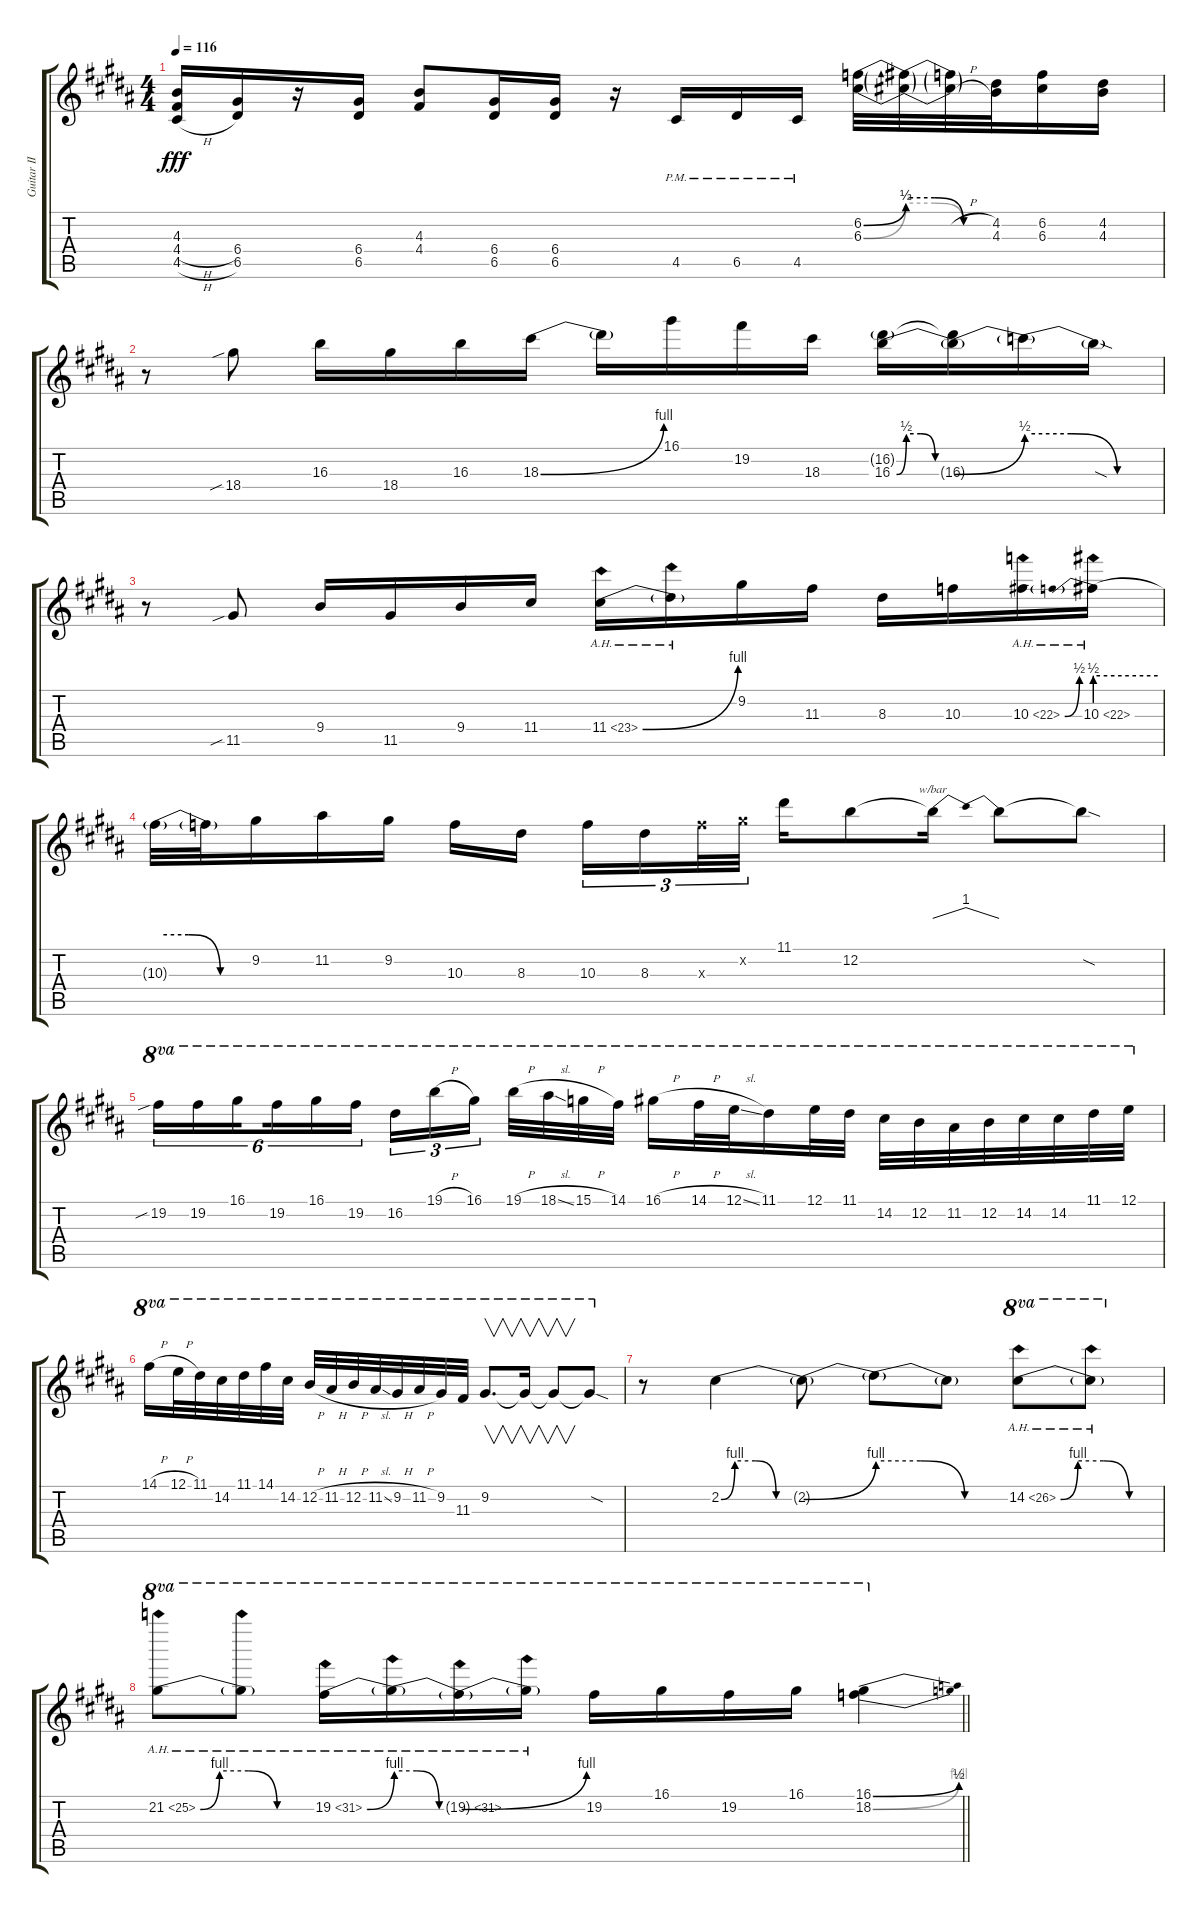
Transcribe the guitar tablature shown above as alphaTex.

\track ("Guitar II" "Guitar II") {instrument distortionguitar}
\staff {score tabs}
\tuning (E4 B3 G3 D3 A2 E2) {hide}
\ts (4 4)
\tempo 116
\clef g2
\ks b
(4.3 4.4{h} 4.5{h}).16{dy fff} (6.4 6.5).16 r.16 (6.4 6.5).16 (4.3 4.4).8 (6.4 6.5).16 (6.4 6.5).16 r.16 4.5{pm}.16 6.5{pm}.16 4.5{pm}.16 (6.2{be (bend 0 0 60 2)} 6.3{be (bend 0 0 60 1)}).32 (6.2{be (custom 0 2 20 2 40 0 60 0) t} 6.3{be (custom 0 1 20 1 40 0 60 0) t}).32 (6.2{h t} 6.3{h t}).32 (4.2 4.3).32 (6.2 6.3).16 (4.2 4.3).16 |
\ks g#minor
r.8 18.4{sib}.8 16.3.16 18.4.16 16.3.16 18.3{be (bend 0 0 60 4)}.16 18.3{t}.16 16.1.16 19.2.16 18.3.16 (16.2{g} 16.3{be (custom 0 0 10 2 25 2 40 0 60 0)}).16 (16.2{t} 16.3{be (bend 0 0 60 2) t}).16 16.3{be (custom 0 2 20 2 40 0 60 0) t}.16 16.3{sod t}.16 |
\ks b
r.8 11.5{sib}.8 9.4.16 11.5.16 9.4.16 11.4.16 11.4{be (bend 0 0 60 4) ah 12}.16 11.4{ah 12 t}.16 9.2.16 11.3.16 8.3.16 10.3.16 10.3{be (bend 0 0 60 2) ah 12}.16 10.3{be (prebend 0 2 60 2) ah 12}.16 |
\ks g#minor
10.3{be (custom 0 2 20 2 40 0 60 0) t}.32 10.3{t}.32 9.2.16 11.2.16 9.2.16 10.3.16 8.3.16{beam splitsecondary} 10.3.16{tu (3 2)} 8.3.16{tu (3 2)} 10.3{x}.32{tu (3 2)} 9.2{x}.32{tu (3 2)} 11.1.16 12.2.8 12.2{t}.16{tbe (dip default 0 0 30 4 60 0)} 12.2{t}.8 12.2{sod t}.8 |
\ks b
19.2{sib}.16{tu (6 4) ot 8va} 19.2.16{tu (6 4) ot 8va} 16.1.16{tu (6 4) ot 8va beam splitsecondary} 19.2.16{tu (6 4) ot 8va} 16.1.16{tu (6 4) ot 8va} 19.2.16{tu (6 4) ot 8va} 16.2.16{tu (3 2) ot 8va} 19.1{h}.16{tu (3 2) ot 8va} 16.1.16{tu (3 2) ot 8va beam splitsecondary} 19.1{h}.32{ot 8va} 18.1{sl}.32{ot 8va} 15.1{h}.32{ot 8va} 14.1.32{ot 8va} 16.1{h}.16{ot 8va} 14.1{h}.32{ot 8va} 12.1{sl}.32{ot 8va} 11.1.16{ot 8va} 12.1.32{ot 8va} 11.1.32{ot 8va} 14.2.32{ot 8va} 12.2.32{ot 8va} 11.2.32{ot 8va} 12.2.32{ot 8va} 14.2.32{ot 8va} 14.2.32{ot 8va} 11.1.32{ot 8va} 12.1.32{ot 8va} |
\ks g#minor
14.1{h}.16{ot 8va} 12.1{h}.32{ot 8va} 11.1.32{ot 8va} 14.2.32{ot 8va} 11.1.32{ot 8va} 14.1.32{ot 8va} 14.2.32{ot 8va} 12.2{h}.32{ot 8va} 11.2{h}.32{ot 8va} 12.2{h}.32{ot 8va} 11.2{sl}.32{ot 8va} 9.2{h}.32{ot 8va} 11.2{h}.32{ot 8va} 9.2.32{ot 8va} 11.3.32{ot 8va} 9.2.8{v d ot 8va} 9.2{t}.16{v ot 8va} 9.2{t}.8{v ot 8va} 9.2{sod t}.8{ot 8va} |
\ks b
r.8 2.2{be (custom 0 0 10 4 25 4 40 0 60 0)}.4 2.2{be (bend 0 0 60 4) t}.8 2.2{be (custom 0 4 20 4 40 0 60 0) t}.8 2.2{t}.8 14.2{be (custom 0 0 10 4 25 4 40 0 60 0) ah 12}.8{ot 8va} 14.2{ah 12 t}.8{ot 8va} |
\barLineRight lightlight
\ks g#minor
21.2{be (custom 0 0 10 4 25 4 40 0 60 0) ah 4}.8{ot 8va} 21.2{ah 4 t}.8{ot 8va} 19.2{be (bend 0 0 60 4) ah 12}.16{ot 8va} 19.2{be (custom 0 4 20 4 40 0 60 0) ah 12 t}.16{ot 8va} 19.2{be (bend 0 0 60 4) ah 12 t}.16{ot 8va} 19.2{ah 12 t}.16{ot 8va} 19.2.16{ot 8va} 16.1.16{ot 8va} 19.2.16{ot 8va} 16.1.16{ot 8va} (16.1{be (bend 0 0 60 2)} 18.2{be (bend 0 0 60 4)}).4{ot 8va}
